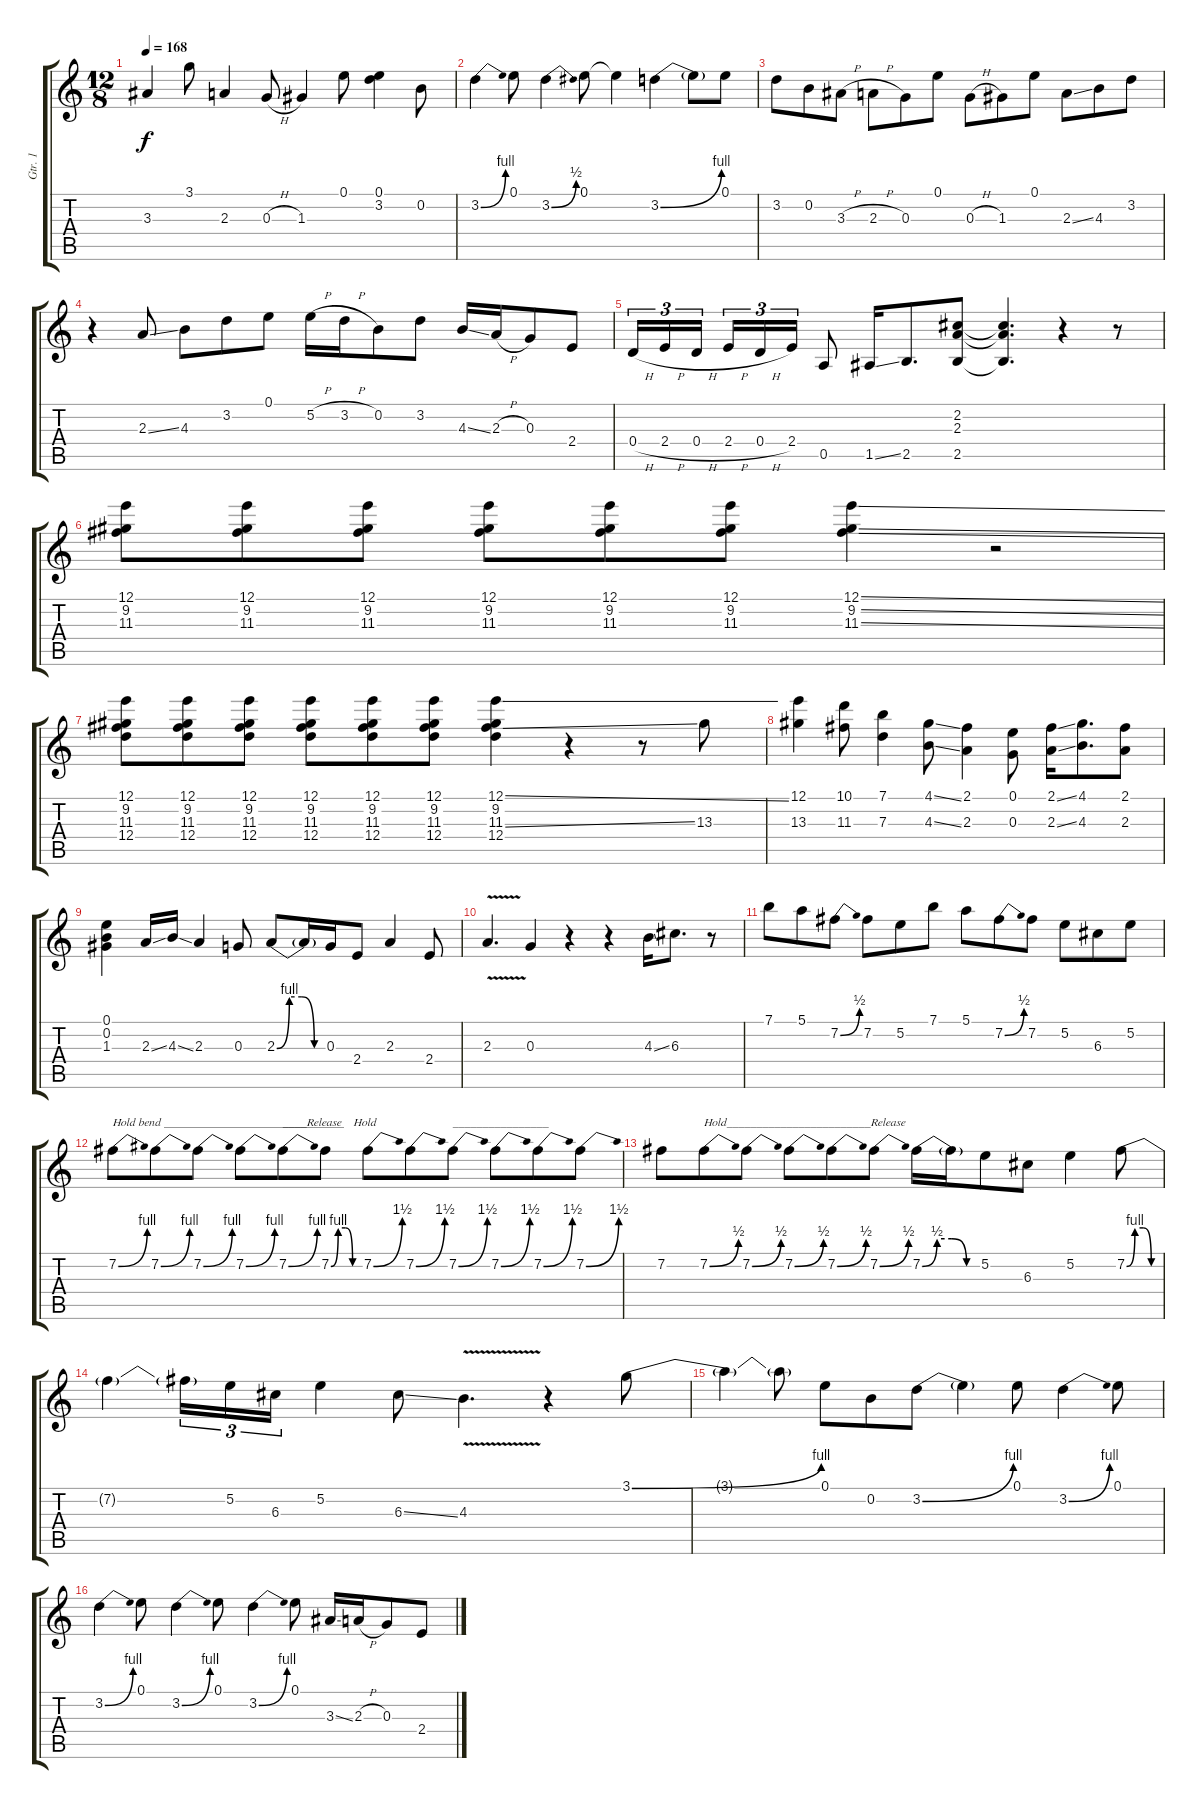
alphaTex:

\track ("Gtr. 1" "Gtr. 1") {instrument overdrivenguitar}
\staff {score tabs}
\tuning (E4 B3 G3 D3 A2 E2) {hide}
\ts (12 8)
\tempo 168
\clef g2
\ks c
3.3.4{dy f} 3.1.8 2.3.4 0.3{h}.8 1.3.4 0.1.8 (0.1 3.2).4 0.2.8 |
3.2{be (bend 0 0 60 4)}.4 0.1.8 3.2{be (bend 0 0 60 2)}.4 0.1.8 0.1{t}.4 3.2{be (bend 0 0 60 4)}.4 3.2{t}.8 0.1.8 |
3.2.8 0.2.8 3.3{h}.8 2.3{h}.8 0.3.8 0.1.8 0.3{h}.8 1.3.8 0.1.8 2.3{ss}.8 4.3.8 3.2.8 |
r.4 2.3{ss}.8 4.3.8 3.2.8 0.1.8 5.2{h}.16 3.2{h}.16 0.2.8 3.2.8 4.3{ss}.16 2.3{h}.16 0.3.8 2.4.8 |
0.4{h}.16{tu (3 2)} 2.4{h}.16{tu (3 2)} 0.4{h}.16{tu (3 2) beam splitsecondary} 2.4{h}.16{tu (3 2)} 0.4{h}.16{tu (3 2)} 2.4.16{tu (3 2)} 0.5.8 1.5{ss}.16 2.5.8{d} (2.2 2.3 2.5).8 (2.2{t} 2.3{t} 2.5{t}).4{d} r.4 r.8 |
(12.1 9.2 11.3).8 (12.1 9.2 11.3).8 (12.1 9.2 11.3).8 (12.1 9.2 11.3).8 (12.1 9.2 11.3).8 (12.1 9.2 11.3).8 (12.1{ss} 9.2{ss} 11.3{ss}).4 r.2 |
(12.1 9.2 11.3 12.4).8 (12.1 9.2 11.3 12.4).8 (12.1 9.2 11.3 12.4).8 (12.1 9.2 11.3 12.4).8 (12.1 9.2 11.3 12.4).8 (12.1 9.2 11.3 12.4).8 (12.1{ss} 9.2 11.3{ss} 12.4).4 r.4 r.8 13.3.8 |
(12.1 13.3).4 (10.1 11.3).8 (7.1 7.3).4 (4.1{ss} 4.3{ss}).8 (2.1 2.3).4 (0.1 0.3).8 (2.1{ss} 2.3{ss}).16 (4.1 4.3).8{d} (2.1 2.3).8 |
(0.1 0.2 1.3).4 2.3{ss}.16 4.3{ss}.16 2.3.4 0.3.8 2.3{be (custom 0 0 15 4 30 4 45 0 60 0)}.8 2.3{t}.16 0.3.16 2.4.8 2.3.4 2.4.8 |
2.3{v}.4{d} 0.3.4 r.4 r.4 4.3{ss}.16 6.3.8{d} r.8 |
7.1.8 5.1.8 7.2{be (bend 0 0 60 2)}.8 7.2.8 5.2.8 7.1.8 5.1.8 7.2{be (bend 0 0 60 2)}.8 7.2.8 5.2.8 6.3.8 5.2.8 |
7.2{be (bend 0 0 60 4)}.8{txt "Hold bend ______________________________"} 7.2{be (bend 0 0 60 4)}.8 7.2{be (bend 0 0 60 4)}.8 7.2{be (bend 0 0 60 4)}.8 7.2{be (bend 0 0 60 4)}.8{txt "____Release    Hold"} 7.2{be (custom 0 0 15 4 30 4 45 0 60 0)}.8 7.2{be (bend 0 0 60 6)}.8 7.2{be (bend 0 0 60 6)}.8 7.2{be (bend 0 0 60 6)}.8{txt "________________"} 7.2{be (bend 0 0 60 6)}.8 7.2{be (bend 0 0 60 6)}.8 7.2{be (bend 0 0 60 6)}.8 |
7.2.8 7.2{be (bend 0 0 60 2)}.8{txt "Hold________________________Release"} 7.2{be (bend 0 0 60 2)}.8 7.2{be (bend 0 0 60 2)}.8 7.2{be (bend 0 0 60 2)}.8 7.2{be (bend 0 0 60 2)}.8 7.2{be (custom 0 0 15 2 30 2 45 0 60 0)}.16 7.2{t}.16 5.2.8 6.3.8 5.2.4 7.2{be (custom 0 0 15 4 30 4 45 0 60 0)}.8 |
7.2{t}.4 7.2{t}.16{tu (3 2)} 5.2.16{tu (3 2)} 6.3.16{tu (3 2)} 5.2.4 6.3{ss}.8 4.3{v}.4{d} r.4 3.1{be (bend 0 0 60 4)}.8 |
3.1{t}.4 3.1{t}.8 0.1.8 0.2.8 3.2{be (bend 0 0 60 4)}.8 3.2{t}.4 0.1.8 3.2{be (bend 0 0 60 4)}.4 0.1.8 |
3.2{be (bend 0 0 60 4)}.4 0.1.8 3.2{be (bend 0 0 60 4)}.4 0.1.8 3.2{be (bend 0 0 60 4)}.4 0.1.8 3.3{ss}.16 2.3{h}.16 0.3.8 2.4.8
